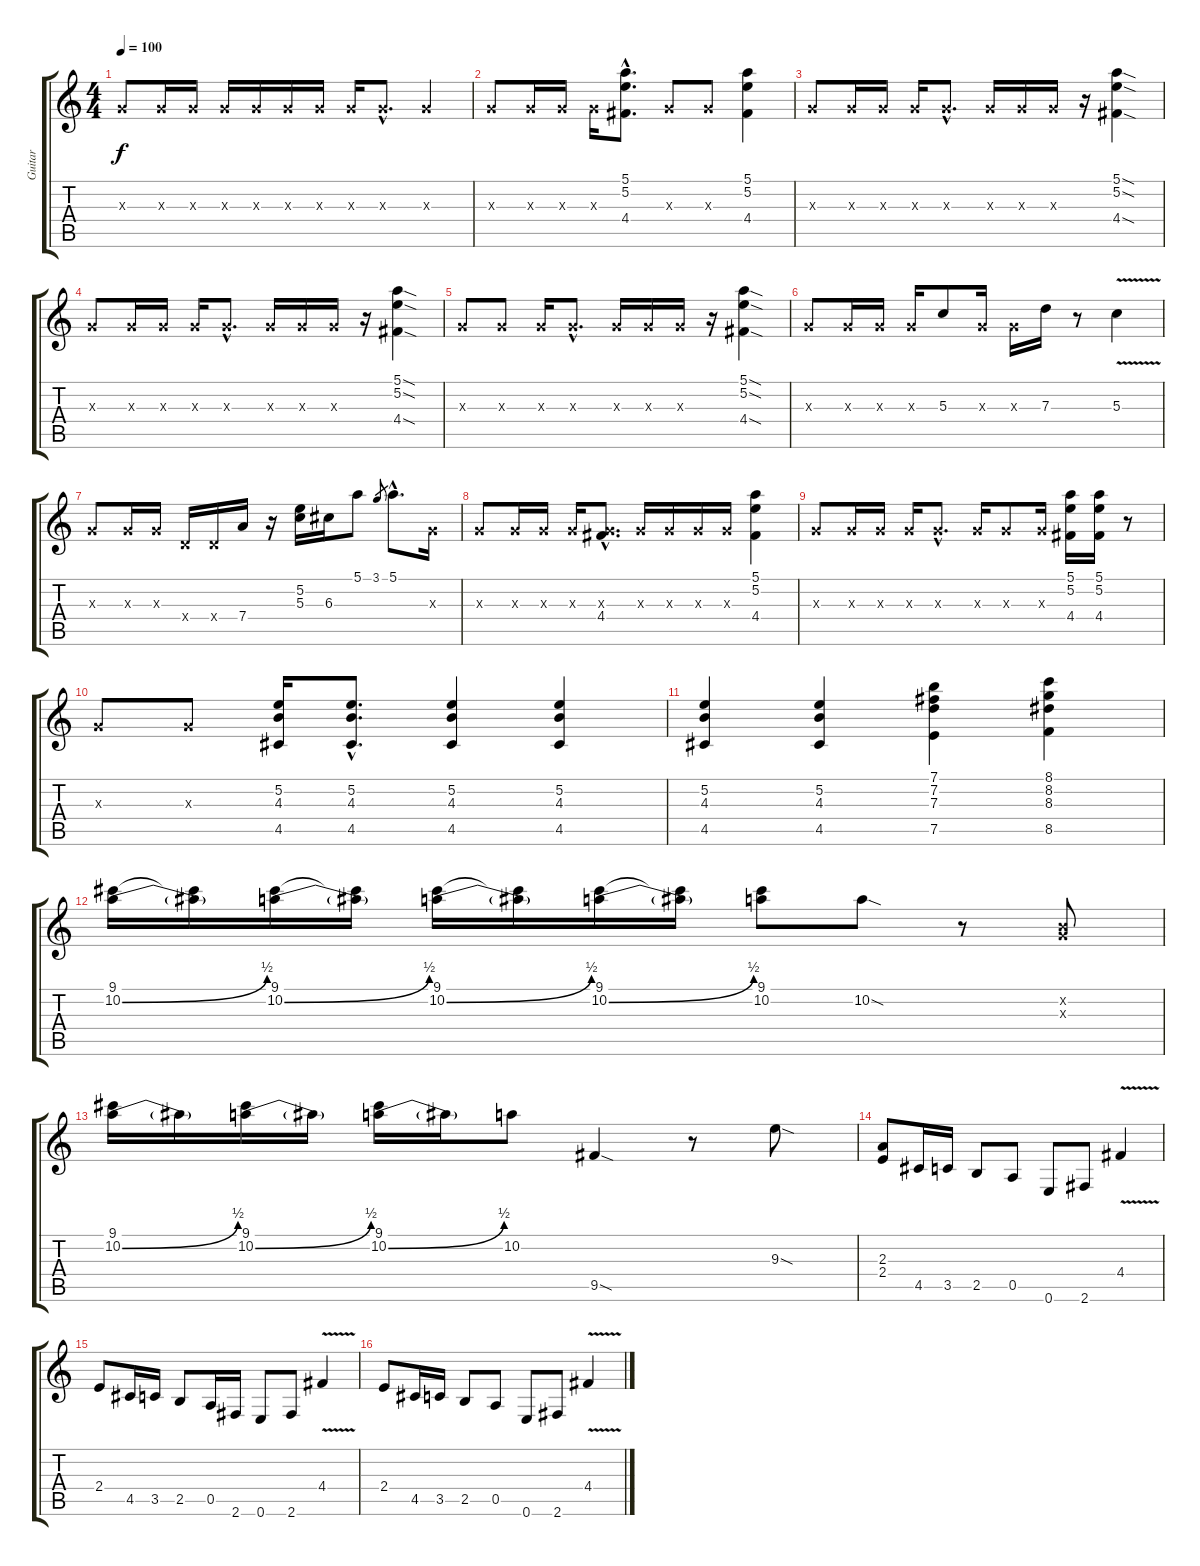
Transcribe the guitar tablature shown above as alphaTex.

\track ("Guitar" "Guitar") {instrument overdrivenguitar}
\staff {score tabs}
\tuning (E4 B3 G3 D3 A2 E2) {hide}
\ts (4 4)
\tempo 100
\clef g2
\ks c
0.3{x}.8{dy f} 0.3{x}.16 0.3{x}.16 0.3{x}.16 0.3{x}.16 0.3{x}.16 0.3{x}.16 0.3{x}.16 0.3{hac x}.8{d} 0.3{x}.4 |
0.3{x}.8 0.3{x}.16 0.3{x}.16 0.3{x}.16 (5.1{hac} 5.2{hac} 4.4{hac}).8{d} 0.3{x}.8 0.3{x}.8 (5.1 5.2 4.4).4 |
0.3{x}.8 0.3{x}.16 0.3{x}.16 0.3{x}.16 0.3{hac x}.8{d} 0.3{x}.16 0.3{x}.16 0.3{x}.16 r.16 (5.1{sod} 5.2{sod} 4.4{sod}).4 |
0.3{x}.8 0.3{x}.16 0.3{x}.16 0.3{x}.16 0.3{hac x}.8{d} 0.3{x}.16 0.3{x}.16 0.3{x}.16 r.16 (5.1{sod} 5.2{sod} 4.4{sod}).4 |
0.3{x}.8 0.3{x}.8 0.3{x}.16 0.3{hac x}.8{d} 0.3{x}.16 0.3{x}.16 0.3{x}.16 r.16 (5.1{sod} 5.2{sod} 4.4{sod}).4 |
0.3{x}.8 0.3{x}.16 0.3{x}.16 0.3{x}.16 5.3.8 0.3{x}.16 0.3{x}.16 7.3.16 r.8 5.3{v}.4 |
0.3{x}.8 0.3{x}.16 0.3{x}.16 0.4{x}.16 0.4{x}.16 7.4.16 r.16 (5.2 5.3).16 6.3.16 5.1.8 3.1.8{gr} 5.1{hac}.8{d} 0.3{x}.16 |
0.3{x}.8 0.3{x}.16 0.3{x}.16 0.3{x}.16 (0.3{hac x} 4.4{hac}).8{d} 0.3{x}.16 0.3{x}.16 0.3{x}.16 0.3{x}.16 (5.1 5.2 4.4).4 |
0.3{x}.8 0.3{x}.16 0.3{x}.16 0.3{x}.16 0.3{hac x}.8{d} 0.3{x}.16 0.3{x}.8 0.3{x}.16 (5.1 5.2 4.4).16 (5.1 5.2 4.4).16 r.8 |
0.3{x}.8 0.3{x}.8 (5.2 4.3 4.5).16 (5.2{hac} 4.3{hac} 4.5{hac}).8{d} (5.2 4.3 4.5).4 (5.2 4.3 4.5).4 |
(5.2 4.3 4.5).4 (5.2 4.3 4.5).4 (7.1 7.2 7.3 7.5).4 (8.1 8.2 8.3 8.5).4 |
(9.1 10.2{be (bend 0 0 60 2)}).16 (9.1{t} 10.2{t}).16 (9.1 10.2{be (bend 0 0 60 2)}).16 (9.1{t} 10.2{t}).16 (9.1 10.2{be (bend 0 0 60 2)}).16 (9.1{t} 10.2{t}).16 (9.1 10.2{be (bend 0 0 60 2)}).16 (9.1{t} 10.2{t}).16 (9.1 10.2).8 10.2{sod}.8 r.8 (0.2{x} 0.3{x}).8 |
(9.1 10.2{be (bend 0 0 60 2)}).16 10.2{t}.16 (9.1 10.2{be (bend 0 0 60 2)}).16 10.2{t}.16 (9.1 10.2{be (bend 0 0 60 2)}).16 10.2{t}.16 10.2.8 9.5{sod}.4 r.8 9.3{sod}.8 |
(2.3 2.4).8 4.5.16 3.5.16 2.5.8 0.5.8 0.6.8 2.6.8 4.4{v}.4 |
2.4.8 4.5.16 3.5.16 2.5.8 0.5.16 2.6.16 0.6.8 2.6.8 4.4{v}.4 |
2.4.8 4.5.16 3.5.16 2.5.8 0.5.8 0.6.8 2.6.8 4.4{v}.4
